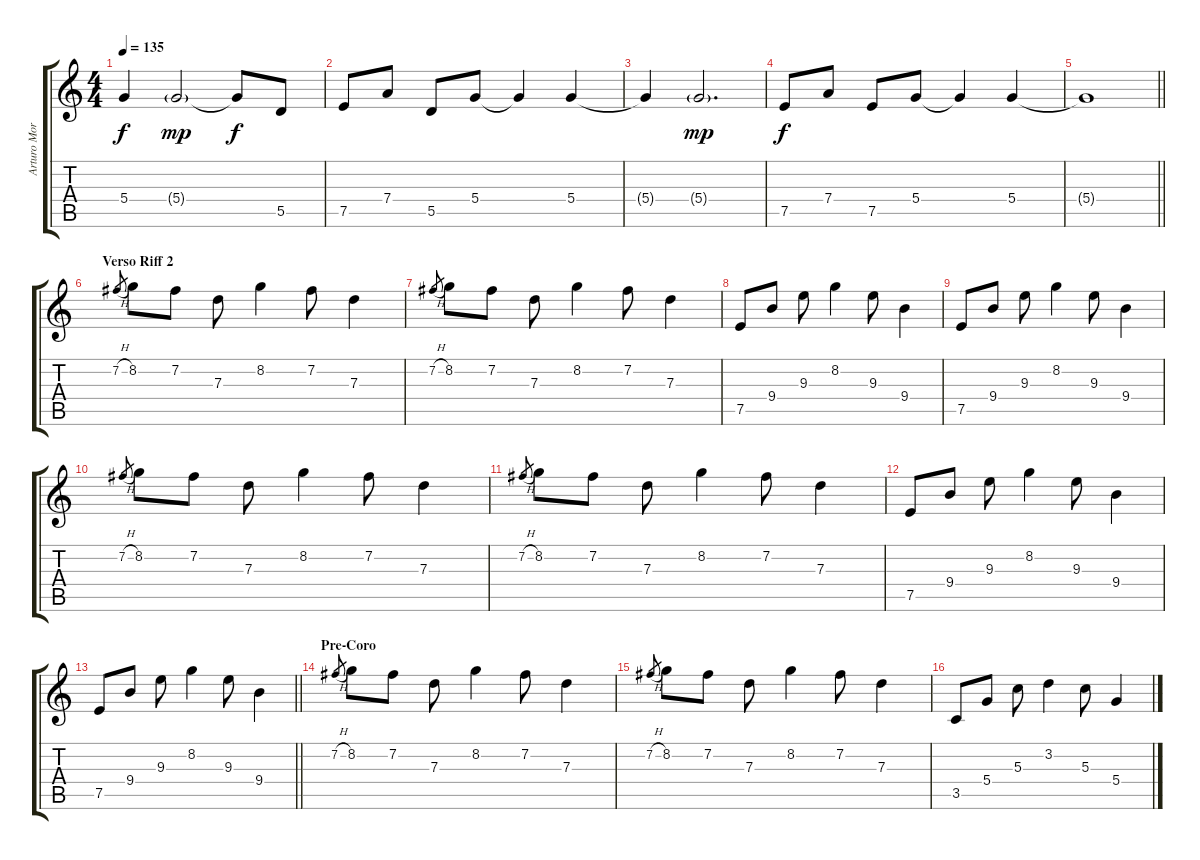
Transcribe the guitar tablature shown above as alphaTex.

\track ("Arturo Morras" "Arturo Mor") {instrument distortionguitar}
\staff {score tabs}
\tuning (E4 B3 G3 D3 A2 E2) {hide}
\ts (4 4)
\tempo 135
\clef g2
\ks c
5.4{t}.4{dy f} 5.4{g}.2{dy mp} 5.4{t}.8{dy f} 5.5.8 |
7.5.8 7.4.8 5.5.8 5.4.8 5.4{t}.4 5.4.4 |
5.4{t}.4 5.4{g}.2{d dy mp} |
7.5.8{dy f} 7.4.8 7.5.8 5.4.8 5.4{t}.4 5.4.4 |
\barLineRight lightlight
5.4{t}.1{instrument distortionguitar} |
\section ("" "Verso Riff 2")
7.2{h}.8{gr} 8.2.8 7.2.8 7.3.8 8.2.4 7.2.8 7.3.4 |
7.2{h}.8{gr} 8.2.8 7.2.8 7.3.8 8.2.4 7.2.8 7.3.4 |
7.5.8 9.4.8 9.3.8 8.2.4 9.3.8 9.4.4 |
7.5.8 9.4.8 9.3.8 8.2.4 9.3.8 9.4.4 |
7.2{h}.8{gr} 8.2.8 7.2.8 7.3.8 8.2.4 7.2.8 7.3.4 |
7.2{h}.8{gr} 8.2.8 7.2.8 7.3.8 8.2.4 7.2.8 7.3.4 |
7.5.8 9.4.8 9.3.8 8.2.4 9.3.8 9.4.4 |
\barLineRight lightlight
7.5.8 9.4.8 9.3.8 8.2.4 9.3.8 9.4.4 |
\section ("" "Pre-Coro")
7.2{h}.8{gr} 8.2.8 7.2.8 7.3.8 8.2.4 7.2.8 7.3.4 |
7.2{h}.8{gr} 8.2.8 7.2.8 7.3.8 8.2.4 7.2.8 7.3.4 |
3.5.8 5.4.8 5.3.8 3.2.4 5.3.8 5.4.4
